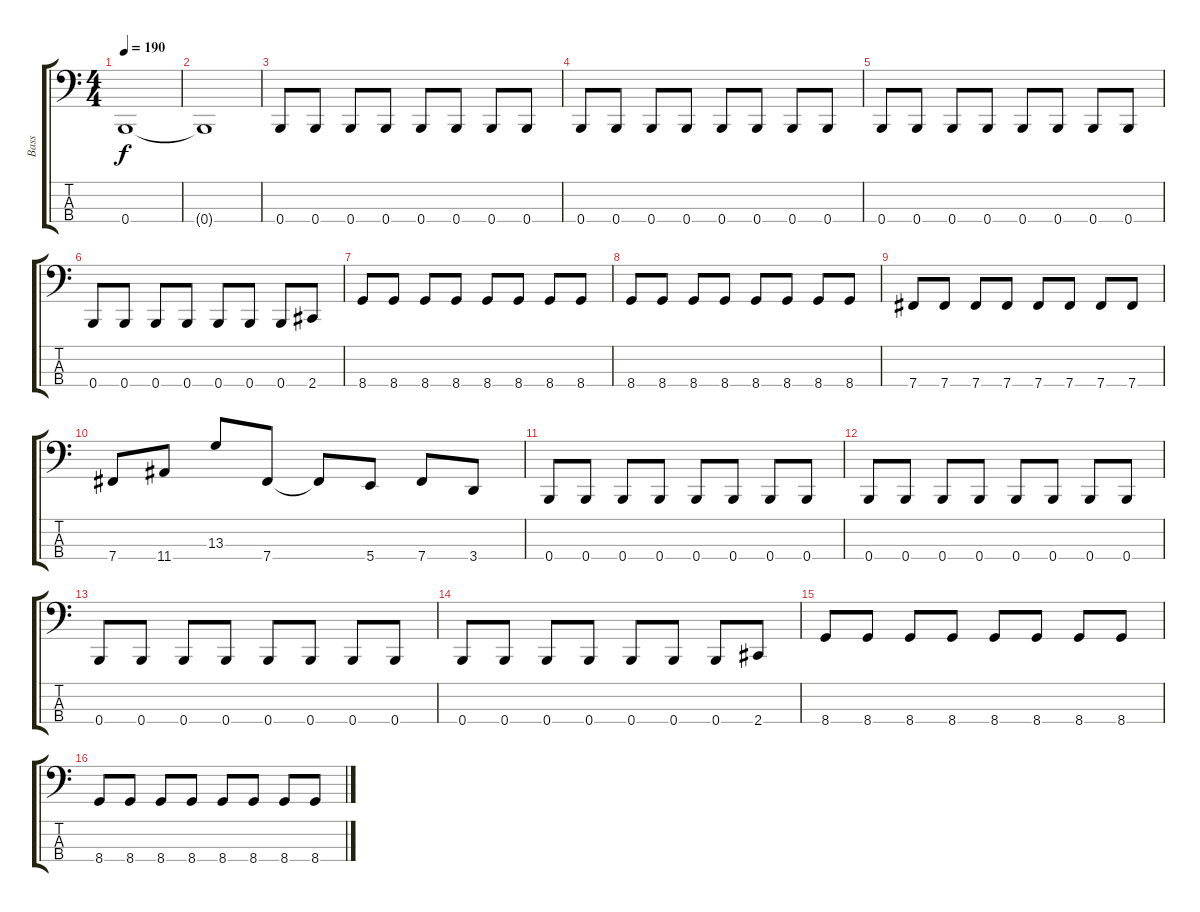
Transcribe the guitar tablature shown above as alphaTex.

\track ("Bass" "Bass") {instrument electricbasspick}
\staff {score tabs}
\tuning (E2 B1 Gb1 B0) {hide}
\ts (4 4)
\tempo 190
\clef f4
\ks c
0.4.1{dy f} |
0.4{t}.1 |
0.4.8 0.4.8 0.4.8 0.4.8 0.4.8 0.4.8 0.4.8 0.4.8 |
0.4.8 0.4.8 0.4.8 0.4.8 0.4.8 0.4.8 0.4.8 0.4.8 |
0.4.8 0.4.8 0.4.8 0.4.8 0.4.8 0.4.8 0.4.8 0.4.8 |
0.4.8 0.4.8 0.4.8 0.4.8 0.4.8 0.4.8 0.4.8 2.4.8 |
8.4.8 8.4.8 8.4.8 8.4.8 8.4.8 8.4.8 8.4.8 8.4.8 |
8.4.8 8.4.8 8.4.8 8.4.8 8.4.8 8.4.8 8.4.8 8.4.8 |
7.4.8 7.4.8 7.4.8 7.4.8 7.4.8 7.4.8 7.4.8 7.4.8 |
7.4.8 11.4.8 13.3.8 7.4.8 7.4{t}.8 5.4.8 7.4.8 3.4.8 |
0.4.8 0.4.8 0.4.8 0.4.8 0.4.8 0.4.8 0.4.8 0.4.8 |
0.4.8 0.4.8 0.4.8 0.4.8 0.4.8 0.4.8 0.4.8 0.4.8 |
0.4.8 0.4.8 0.4.8 0.4.8 0.4.8 0.4.8 0.4.8 0.4.8 |
0.4.8 0.4.8 0.4.8 0.4.8 0.4.8 0.4.8 0.4.8 2.4.8 |
8.4.8 8.4.8 8.4.8 8.4.8 8.4.8 8.4.8 8.4.8 8.4.8 |
8.4.8 8.4.8 8.4.8 8.4.8 8.4.8 8.4.8 8.4.8 8.4.8
